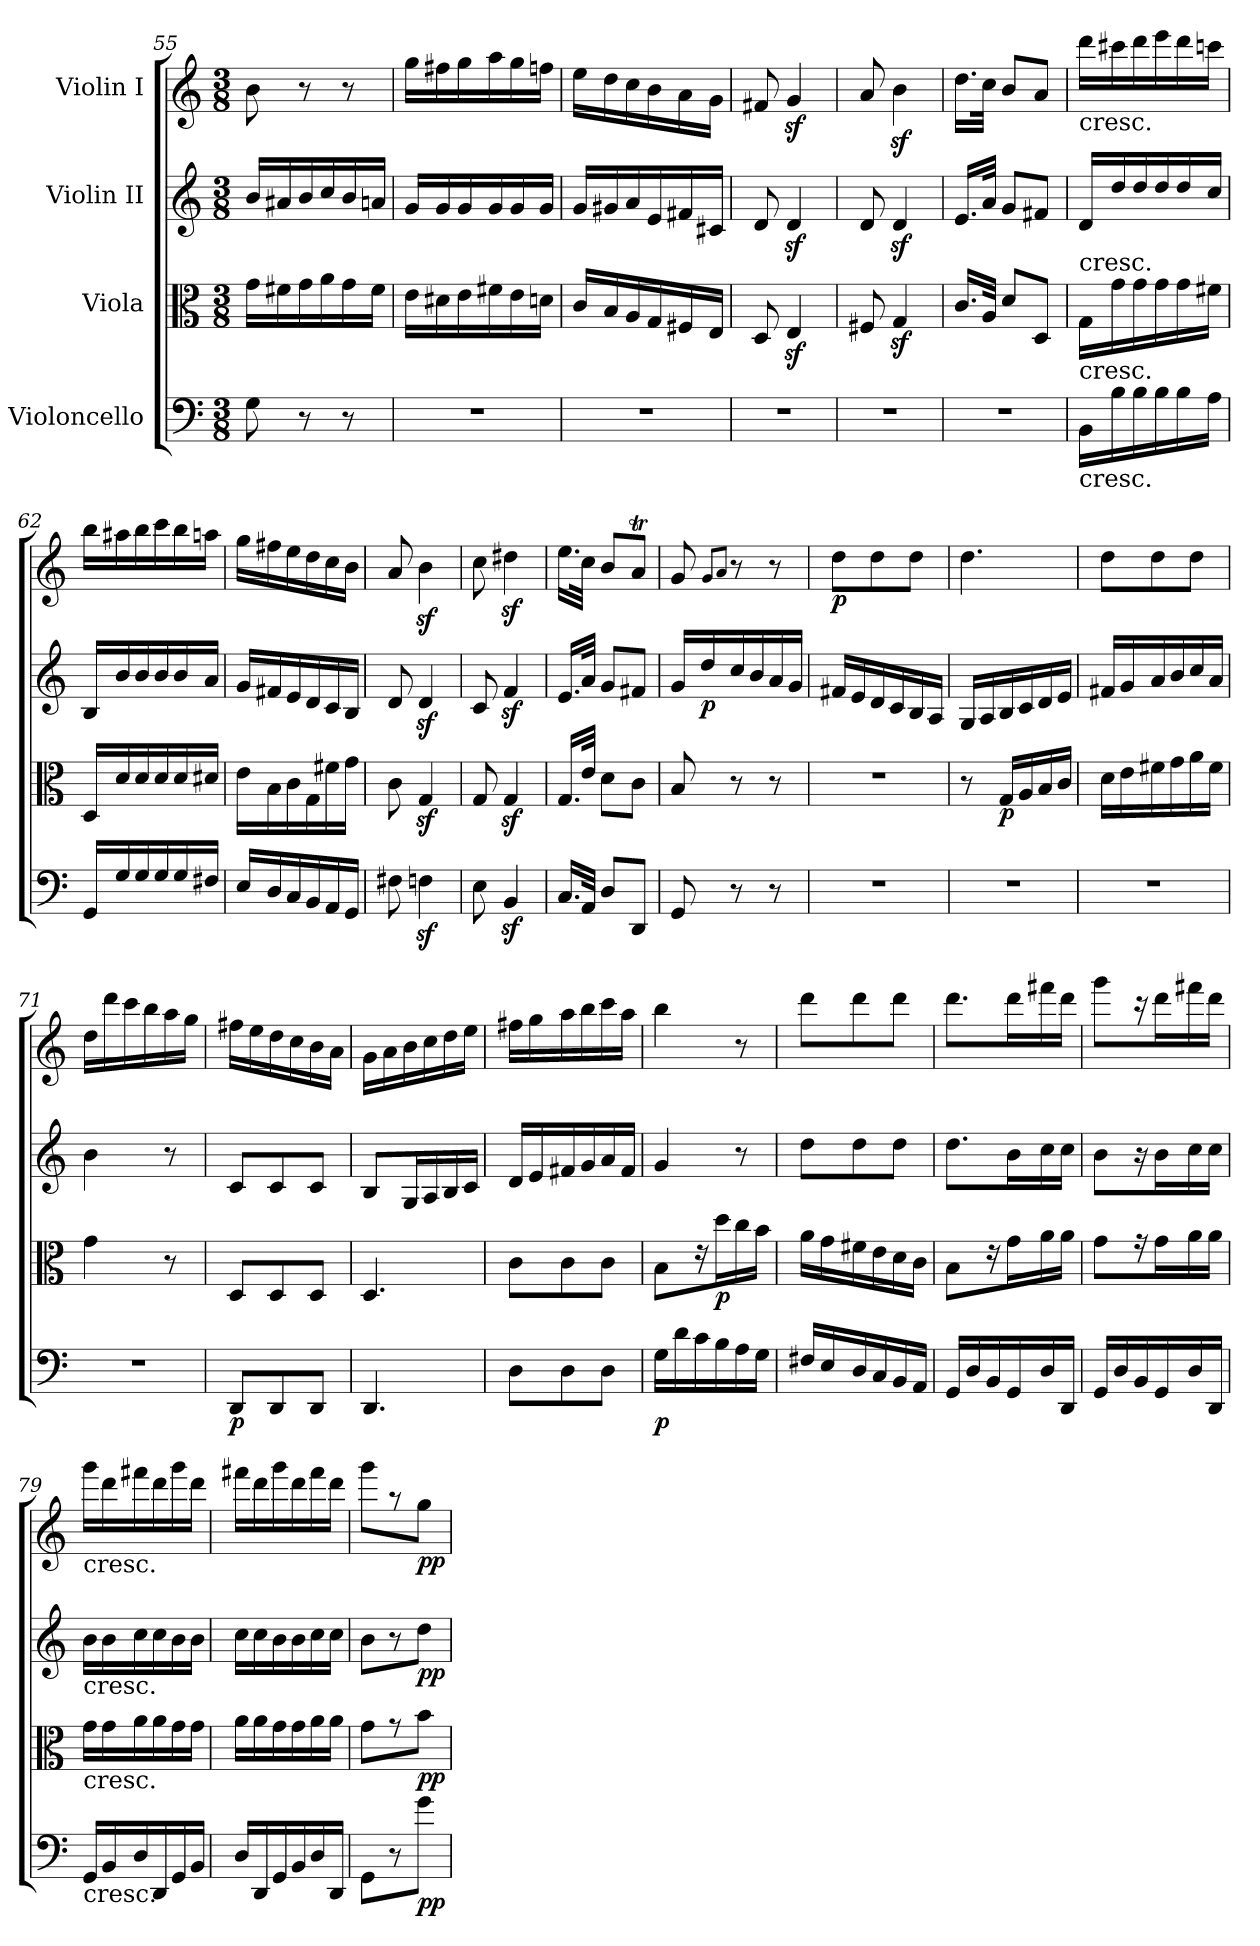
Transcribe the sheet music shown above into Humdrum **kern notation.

**kern	**dynam	**kern	**dynam	**kern	**dynam	**kern	**dynam
*part4	*part4	*part3	*part3	*part2	*part2	*part1	*part1
*staff4	*staff4	*staff3	*staff3	*staff2	*staff2	*staff1	*staff1
*I"Violoncello	*	*I"Viola	*	*I"Violin II	*	*I"Violin I	*
*clefF4	*	*clefC3	*	*clefG2	*	*clefG2	*
*k[]	*	*k[]	*	*k[]	*	*k[]	*
*M3/8	*	*M3/8	*	*M3/8	*	*M3/8	*
=55	=55	=55	=55	=55	=55	=55	=55
8G\	.	16g\LL	.	16b/LL	.	8b\	.
.	.	16f#X\	.	16a#X/	.	.	.
8r	.	16g\	.	16b/	.	8r	.
.	.	16a\	.	16cc/	.	.	.
8r	.	16g\	.	16b/	.	8r	.
.	.	16f#\JJ	.	16an/JJ	.	.	.
=56	=56	=56	=56	=56	=56	=56	=56
4.r	.	16e\LL	.	16g/LL	.	16gg\LL	.
.	.	16d#X\	.	16g/	.	16ff#X\	.
.	.	16e\	.	16g/	.	16gg\	.
.	.	16f#X\	.	16g/	.	16aa\	.
.	.	16e\	.	16g/	.	16gg\	.
.	.	16dn\JJ	.	16g/JJ	.	16ffn\JJ	.
=57	=57	=57	=57	=57	=57	=57	=57
4.r	.	16c/LL	.	16g/LL	.	16ee\LL	.
.	.	16B/	.	16g#X/	.	16dd\	.
.	.	16A/	.	16a/	.	16cc\	.
.	.	16G/	.	16e/	.	16b\	.
.	.	16F#X/	.	16f#X/	.	16a\	.
.	.	16E/JJ	.	16c#X/JJ	.	16g\JJ	.
!!LO:LB:g=z
=58	=58	=58	=58	=58	=58	=58	=58
4.r	.	8D/	.	8d/	.	8f#X/	.
.	.	4Ez</	.	4dz</	.	4gz</	.
=59	=59	=59	=59	=59	=59	=59	=59
4.r	.	8F#X/	.	8d/	.	8a/	.
.	.	4Gz</	.	4dz</	.	4bz<\	.
=60	=60	=60	=60	=60	=60	=60	=60
4.r	.	16.c/LL	.	16.e/LL	.	16.dd\LL	.
.	.	32A/JJk	.	32a/JJk	.	32cc\JJk	.
.	.	8d/L	.	8g/L	.	8b/L	.
.	.	8D/J	.	8f#X/J	.	8a/J	.
!!LO:PB:g=z
=61	=61	=61	=61	=61	=61	=61	=61
!	!	!	!	!	!	!LO:TX:b:t=cresc.	!
!	!	!LO:TX:a:t=cresc.	!	!	!	!	!
!LO:TX:a:t=cresc.	!	!	!	!	!	!	!
!LO:TX:b:t=cresc.	!	!	!	!	!	!	!
16BB\LL	.	16G\LL	.	16d/LL	.	16ddd\LL	.
16B\	.	16g\	.	16dd/	.	16ccc#X\	.
16B\	.	16g\	.	16dd/	.	16ddd\	.
16B\	.	16g\	.	16dd/	.	16eee\	.
16B\	.	16g\	.	16dd/	.	16ddd\	.
16A\JJ	.	16f#X\JJ	.	16cc/JJ	.	16cccn\JJ	.
=62	=62	=62	=62	=62	=62	=62	=62
16GG/LL	.	16D/LL	.	16B/LL	.	16bb\LL	.
16G/	.	16d/	.	16b/	.	16aa#X\	.
16G/	.	16d/	.	16b/	.	16bb\	.
16G/	.	16d/	.	16b/	.	16ccc\	.
16G/	.	16d/	.	16b/	.	16bb\	.
16F#X/JJ	.	16d#X/JJ	.	16a/JJ	.	16aan\JJ	.
=63	=63	=63	=63	=63	=63	=63	=63
16E/LL	.	16e\LL	.	16g/LL	.	16gg\LL	.
16D/	.	16B\	.	16f#X/	.	16ff#X\	.
16C/	.	16c\	.	16e/	.	16ee\	.
16BB/	.	16G\	.	16d/	.	16dd\	.
16AA/	.	16f#X\	.	16c/	.	16cc\	.
16GG/JJ	.	16g\JJ	.	16B/JJ	.	16b\JJ	.
=64	=64	=64	=64	=64	=64	=64	=64
8F#X\	.	8c\	.	8d/	.	8a/	.
4Fnz<\	.	4Gz</	.	4dz</	.	4bz<\	.
=65	=65	=65	=65	=65	=65	=65	=65
8E\	.	8G/	.	8c/	.	8cc\	.
4BBz</	.	4Gz</	.	4fz</	.	4dd#Xz<\	.
!!LO:LB:g=z
=66	=66	=66	=66	=66	=66	=66	=66
16.C/LL	.	16.G/LL	.	16.e/LL	.	16.ee\LL	.
32AA/JJk	.	32e/JJk	.	32a/JJk	.	32cc\JJk	.
8D/L	.	8d\L	.	8g/L	.	8b/L	.
8DD/J	.	8c\J	.	8f#X/J	.	8aT/J	.
!!LO:PB:g=z
=67	=67	=67	=67	=67	=67	=67	=67
8GG/	.	8B/	.	16g/LL	.	8g/	.
!	!	!	!	!	!LO:DY:b	!	!
.	.	.	.	16dd/	p	.	.
.	.	.	.	.	.	8qg/L	.
.	.	.	.	.	.	8qa/J	.
8r	.	8r	.	16cc/	.	8r	.
.	.	.	.	16b/	.	.	.
8r	.	8r	.	16a/	.	8r	.
.	.	.	.	16g/JJ	.	.	.
=68	=68	=68	=68	=68	=68	=68	=68
!	!	!	!	!	!	!	!LO:DY:b
4.r	.	4.r	.	16f#X/LL	.	8dd\L	p
.	.	.	.	16e/	.	.	.
.	.	.	.	16d/	.	8dd\	.
.	.	.	.	16c/	.	.	.
.	.	.	.	16B/	.	8dd\J	.
.	.	.	.	16A/JJ	.	.	.
=69	=69	=69	=69	=69	=69	=69	=69
4.r	.	8r	.	16G/LL	.	4.dd\	.
.	.	.	.	16A/	.	.	.
!	!	!	!LO:DY:b	!	!	!	!
.	.	16G/LL	p	16B/	.	.	.
.	.	16A/	.	16c/	.	.	.
.	.	16B/	.	16d/	.	.	.
.	.	16c/JJ	.	16e/JJ	.	.	.
=70	=70	=70	=70	=70	=70	=70	=70
4.r	.	16d\LL	.	16f#X/LL	.	8dd\L	.
.	.	16e\	.	16g/	.	.	.
.	.	16f#X\	.	16a/	.	8dd\	.
.	.	16g\	.	16b/	.	.	.
.	.	16a\	.	16cc/	.	8dd\J	.
.	.	16f#\JJ	.	16a/JJ	.	.	.
=71	=71	=71	=71	=71	=71	=71	=71
4.r	.	4g\	.	4b\	.	16dd\LL	.
.	.	.	.	.	.	16ddd\	.
.	.	.	.	.	.	16ccc\	.
.	.	.	.	.	.	16bb\	.
.	.	8r	.	8r	.	16aa\	.
.	.	.	.	.	.	16gg\JJ	.
!!LO:LB:g=z
=72	=72	=72	=72	=72	=72	=72	=72
!	!LO:DY:b	!	!	!	!	!	!
8DD/L	p	8D/L	.	8c/L	.	16ff#X\LL	.
.	.	.	.	.	.	16ee\	.
8DD/	.	8D/	.	8c/	.	16dd\	.
.	.	.	.	.	.	16cc\	.
8DD/J	.	8D/J	.	8c/J	.	16b\	.
.	.	.	.	.	.	16a\JJ	.
!!LO:PB:g=z
=73	=73	=73	=73	=73	=73	=73	=73
4.DD/	.	4.D/	.	8B/L	.	16g\LL	.
.	.	.	.	.	.	16a\	.
.	.	.	.	16G/L	.	16b\	.
.	.	.	.	16A/	.	16cc\	.
.	.	.	.	16B/	.	16dd\	.
.	.	.	.	16c/JJ	.	16ee\JJ	.
=74	=74	=74	=74	=74	=74	=74	=74
8D\L	.	8c\L	.	16d/LL	.	16ff#X\LL	.
.	.	.	.	16e/	.	16gg\	.
8D\	.	8c\	.	16f#X/	.	16aa\	.
.	.	.	.	16g/	.	16bb\	.
8D\J	.	8c\J	.	16a/	.	16ccc\	.
.	.	.	.	16f#/JJ	.	16aa\JJ	.
=75	=75	=75	=75	=75	=75	=75	=75
!	!LO:DY:b	!	!	!	!	!	!
16G\LL	p	8B\L	.	4g/	.	4bb\	.
16d\	.	.	.	.	.	.	.
16c\	.	16r	.	.	.	.	.
!	!	!	!LO:DY:b	!	!	!	!
16B\	.	16dd\L	p	.	.	.	.
16A\	.	16cc\	.	8r	.	8r	.
16G\JJ	.	16b\JJ	.	.	.	.	.
=76	=76	=76	=76	=76	=76	=76	=76
16F#X/LL	.	16a\LL	.	8dd\L	.	8ddd\L	.
16E/	.	16g\	.	.	.	.	.
16D/	.	16f#X\	.	8dd\	.	8ddd\	.
16C/	.	16e\	.	.	.	.	.
16BB/	.	16d\	.	8dd\J	.	8ddd\J	.
16AA/JJ	.	16c\JJ	.	.	.	.	.
=77	=77	=77	=77	=77	=77	=77	=77
16GG/LL	.	8B\L	.	8.dd\L	.	8.ddd\L	.
16D/	.	.	.	.	.	.	.
16BB/	.	16r	.	.	.	.	.
16GG/	.	16g\L	.	16b\L	.	16ddd\L	.
16D/	.	16a\	.	16cc\	.	16fff#X\	.
16DD/JJ	.	16a\JJ	.	16cc\JJ	.	16ddd\JJ	.
!!LO:LB:g=z
=78	=78	=78	=78	=78	=78	=78	=78
16GG/LL	.	8g\L	.	8b\L	.	8ggg\L	.
16D/	.	.	.	.	.	.	.
16BB/	.	16r	.	16r	.	16r	.
16GG/	.	16g\L	.	16b\L	.	16ddd\L	.
16D/	.	16a\	.	16cc\	.	16fff#X\	.
16DD/JJ	.	16a\JJ	.	16cc\JJ	.	16ddd\JJ	.
=79	=79	=79	=79	=79	=79	=79	=79
!	!	!	!	!	!	!LO:TX:b:t=cresc.	!
!	!	!	!	!LO:TX:b:t=cresc.	!	!	!
!	!	!LO:TX:b:t=cresc.	!	!	!	!	!
!LO:TX:b:t=cresc.	!	!	!	!	!	!	!
16GG/LL	.	16g\LL	.	16b\LL	.	16ggg\LL	.
16BB/	.	16g\	.	16b\	.	16ddd\	.
16D/	.	16a\	.	16cc\	.	16fff#X\	.
16DD/	.	16a\	.	16cc\	.	16ddd\	.
16GG/	.	16g\	.	16b\	.	16ggg\	.
16BB/JJ	.	16g\JJ	.	16b\JJ	.	16ddd\JJ	.
=80	=80	=80	=80	=80	=80	=80	=80
16D/LL	.	16a\LL	.	16cc\LL	.	16fff#X\LL	.
16DD/	.	16a\	.	16cc\	.	16ddd\	.
16GG/	.	16g\	.	16b\	.	16ggg\	.
16BB/	.	16g\	.	16b\	.	16ddd\	.
16D/	.	16a\	.	16cc\	.	16fff#\	.
16DD/JJ	.	16a\JJ	.	16cc\JJ	.	16ddd\JJ	.
=81	=81	=81	=81	=81	=81	=81	=81
8GG\L	.	8g\L	.	8b\L	.	8ggg\L	.
8r	.	8r	.	8r	.	8r	.
!	!LO:DY:b	!	!LO:DY:b	!	!LO:DY:b	!	!LO:DY:b
8g\J	pp	8b\J	pp	8dd\J	pp	8gg\J	pp
=	=	=	=	=	=	=	=
*-	*-	*-	*-	*-	*-	*-	*-
